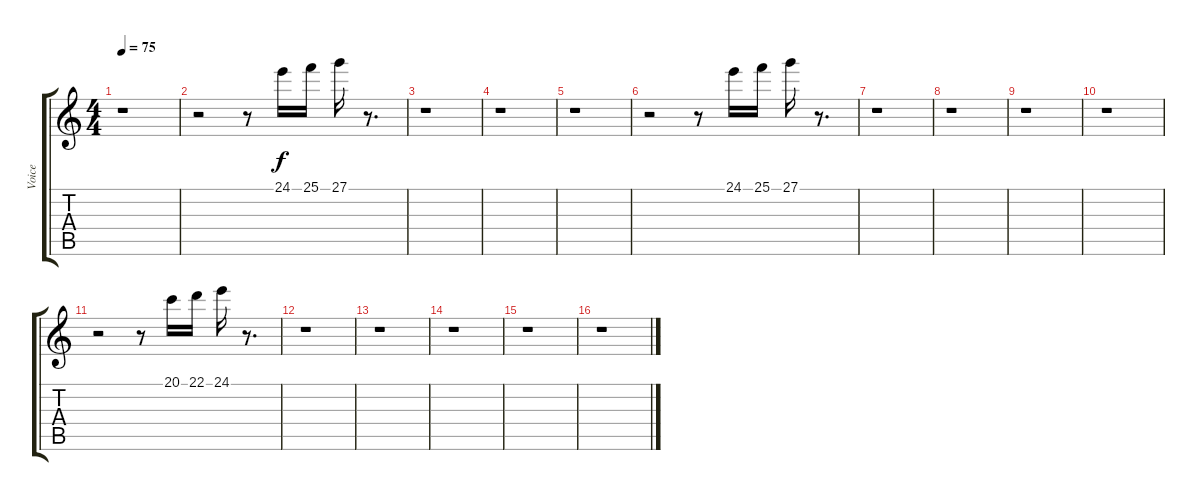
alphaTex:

\track ("Voice" "Voice") {instrument pad4choir}
\staff {score tabs}
\tuning (E4 B3 G3 D3 A2 E2) {hide}
\ts (4 4)
\tempo 75
\clef g2
\ks c
r.1{dy f} |
r.2 r.8 24.1.16 25.1.16 27.1.16 r.8{d} |
r.1 |
r.1 |
r.1 |
r.2 r.8 24.1.16 25.1.16 27.1.16 r.8{d} |
r.1 |
r.1 |
r.1 |
r.1 |
r.2 r.8 20.1.16 22.1.16 24.1.16 r.8{d} |
r.1 |
r.1 |
r.1 |
r.1 |
r.1
